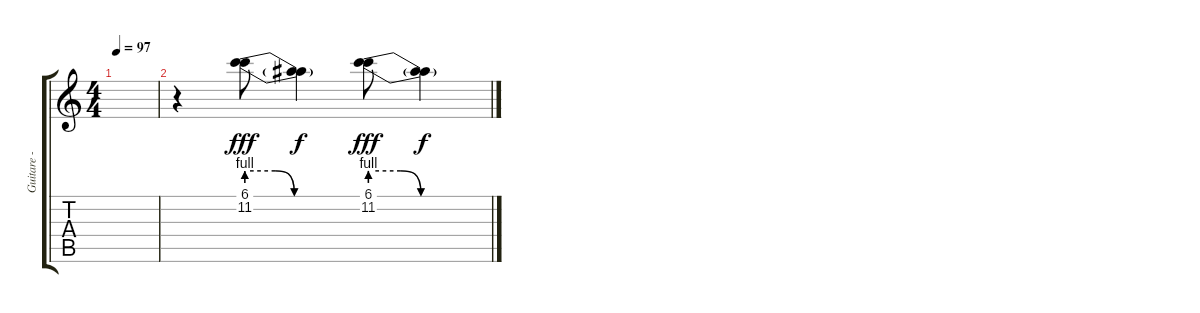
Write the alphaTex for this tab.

\track ("Guitare - Brian May" "Guitare - ") {instrument overdrivenguitar}
\staff {score tabs}
\tuning (E4 B3 G3 D3 A2 E2) {hide}
\ts (4 4)
\tempo 97
\clef g2
\ks c
|
r.4 (6.1{be (custom 0 4 15 4 25 0 40 0 60 0)} 11.2{be (custom 0 4 15 4 25 0 40 0 60 0)}).8{dy fff} (6.1{t} 11.2{t}).4{dy f} (6.1{be (custom 0 4 15 4 25 0 40 0 60 0)} 11.2{be (custom 0 4 15 4 25 0 40 0 60 0)}).8{dy fff} (6.1{t} 11.2{t}).4{dy f}
